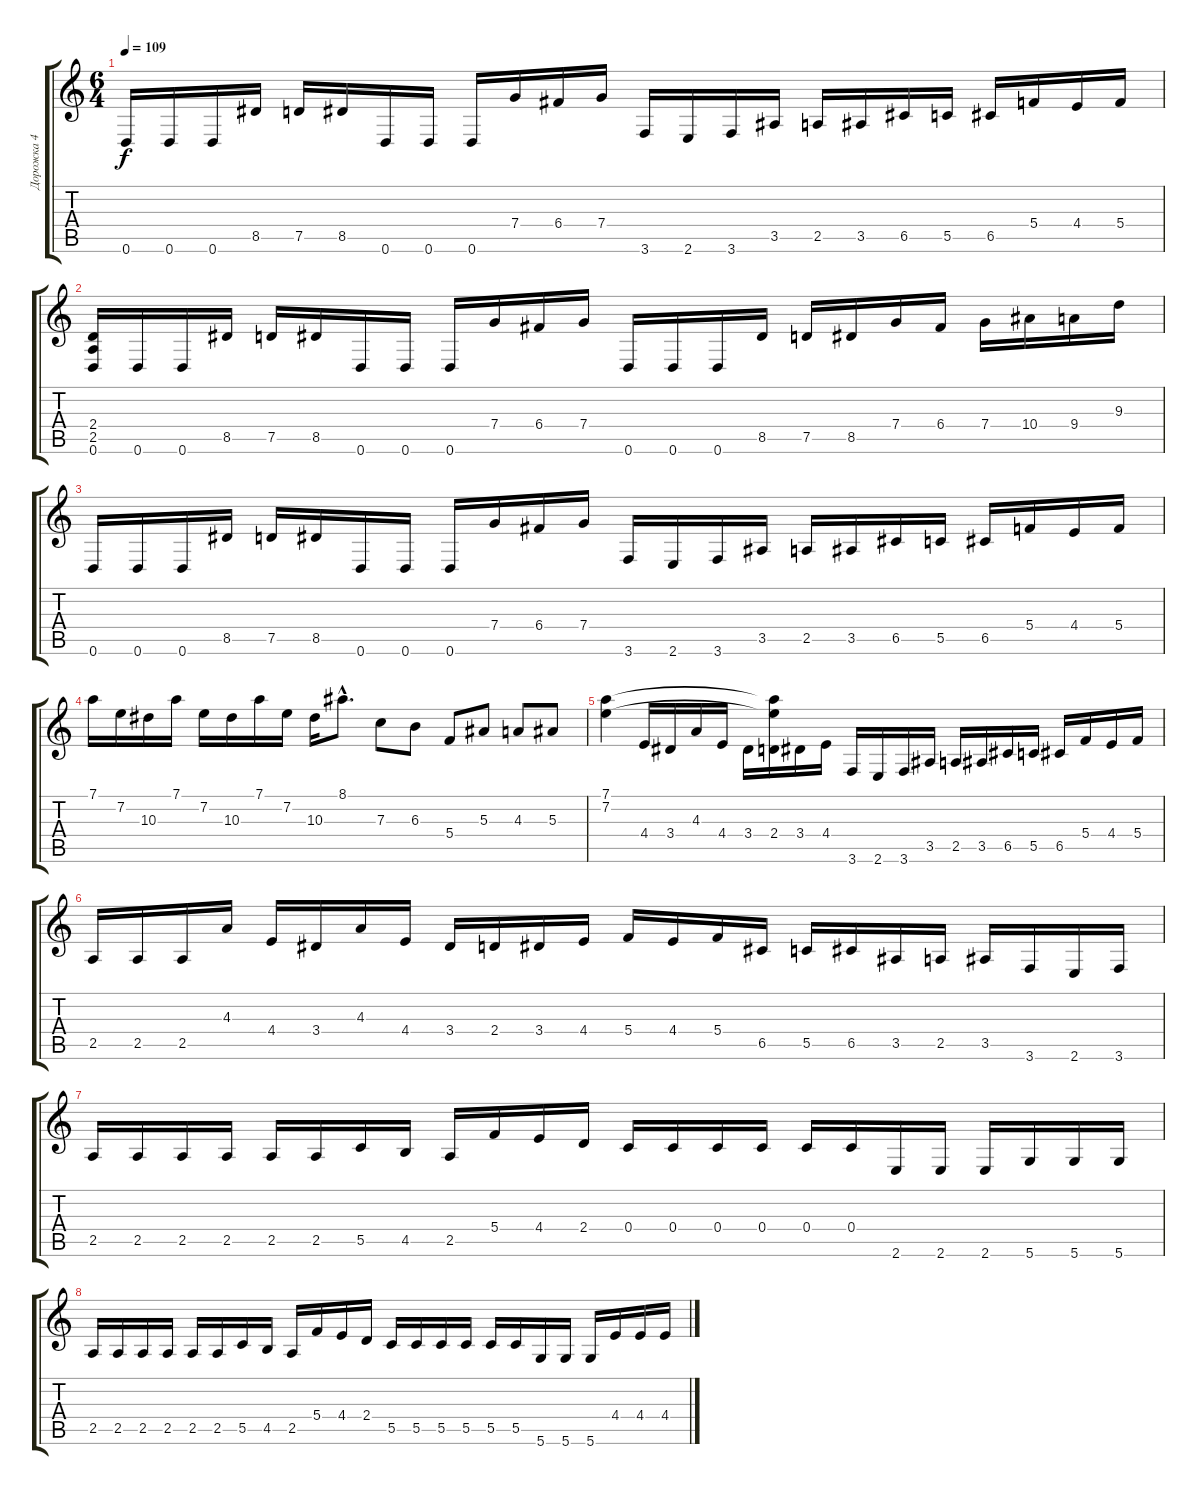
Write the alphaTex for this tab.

\track ("Дорожка 4" "Дорожка 4") {instrument distortionguitar}
\staff {score tabs}
\tuning (D4 A3 F3 C3 G2 D2) {hide}
\ts (6 4)
\tempo 109
\clef g2
\ks c
0.6.16{dy f} 0.6.16 0.6.16 8.5.16 7.5.16 8.5.16 0.6.16 0.6.16 0.6.16 7.4.16 6.4.16 7.4.16 3.6.16 2.6.16 3.6.16 3.5.16 2.5.16 3.5.16 6.5.16 5.5.16 6.5.16 5.4.16 4.4.16 5.4.16 |
(2.4 2.5 0.6).16 0.6.16 0.6.16 8.5.16 7.5.16 8.5.16 0.6.16 0.6.16 0.6.16 7.4.16 6.4.16 7.4.16 0.6.16 0.6.16 0.6.16 8.5.16 7.5.16 8.5.16 7.4.16 6.4.16 7.4.16 10.4.16 9.4.16 9.3.16 |
0.6.16 0.6.16 0.6.16 8.5.16 7.5.16 8.5.16 0.6.16 0.6.16 0.6.16 7.4.16 6.4.16 7.4.16 3.6.16 2.6.16 3.6.16 3.5.16 2.5.16 3.5.16 6.5.16 5.5.16 6.5.16 5.4.16 4.4.16 5.4.16 |
7.1.16 7.2.16 10.3.16 7.1.16 7.2.16 10.3.16 7.1.16 7.2.16 10.3.16 8.1{hac}.8{d} 7.3.8 6.3.8 5.4.8 5.3.8 4.3.8 5.3.8 |
(7.1 7.2).4 4.4.16 3.4.16 4.3.16 4.4.16 3.4.16 (7.1{t} 7.2{t} 2.4).16 3.4.16 4.4.16 3.6.16 2.6.16 3.6.16 3.5.16 2.5.16 3.5.16 6.5.16 5.5.16 6.5.16 5.4.16 4.4.16 5.4.16 |
2.5.16 2.5.16 2.5.16 4.3.16 4.4.16 3.4.16 4.3.16 4.4.16 3.4.16 2.4.16 3.4.16 4.4.16 5.4.16 4.4.16 5.4.16 6.5.16 5.5.16 6.5.16 3.5.16 2.5.16 3.5.16 3.6.16 2.6.16 3.6.16 |
2.5.16 2.5.16 2.5.16 2.5.16 2.5.16 2.5.16 5.5.16 4.5.16 2.5.16 5.4.16 4.4.16 2.4.16 0.4.16 0.4.16 0.4.16 0.4.16 0.4.16 0.4.16 2.6.16 2.6.16 2.6.16 5.6.16 5.6.16 5.6.16 |
2.5.16 2.5.16 2.5.16 2.5.16 2.5.16 2.5.16 5.5.16 4.5.16 2.5.16 5.4.16 4.4.16 2.4.16 5.5.16 5.5.16 5.5.16 5.5.16 5.5.16 5.5.16 5.6.16 5.6.16 5.6.16 4.4.16 4.4.16 4.4.16
